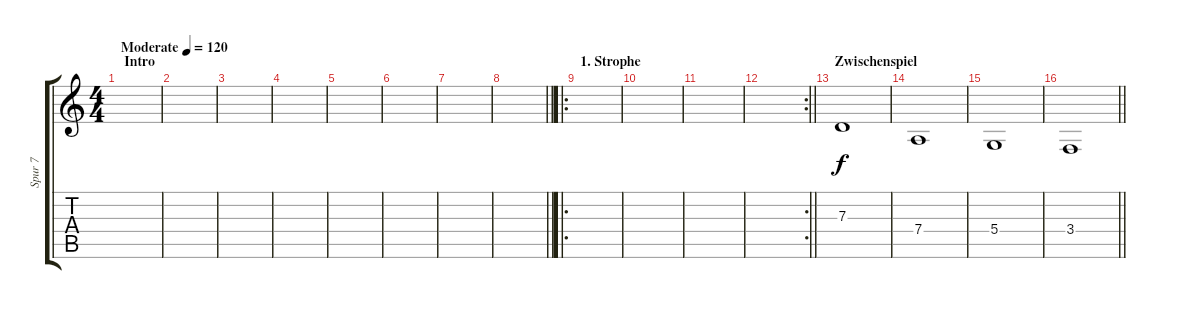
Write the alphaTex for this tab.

\track ("Spur 7" "Spur 7") {instrument brightacousticpiano}
\staff {score tabs}
\tuning (E4 B3 G3 D3 A2 E2) {hide}
\ts (4 4)
\section ("" " Intro")
\tempo (120 "Moderate")
\clef g2
\ks c
|
|
|
|
|
|
|
\barLineRight lightlight
|
\ro
\section ("" "1. Strophe")
|
|
|
\rc 2
\barLineRight lightlight
|
\section ("" "Zwischenspiel")
7.3.1 |
7.4.1 |
5.4.1 |
\barLineRight lightlight
3.4.1
